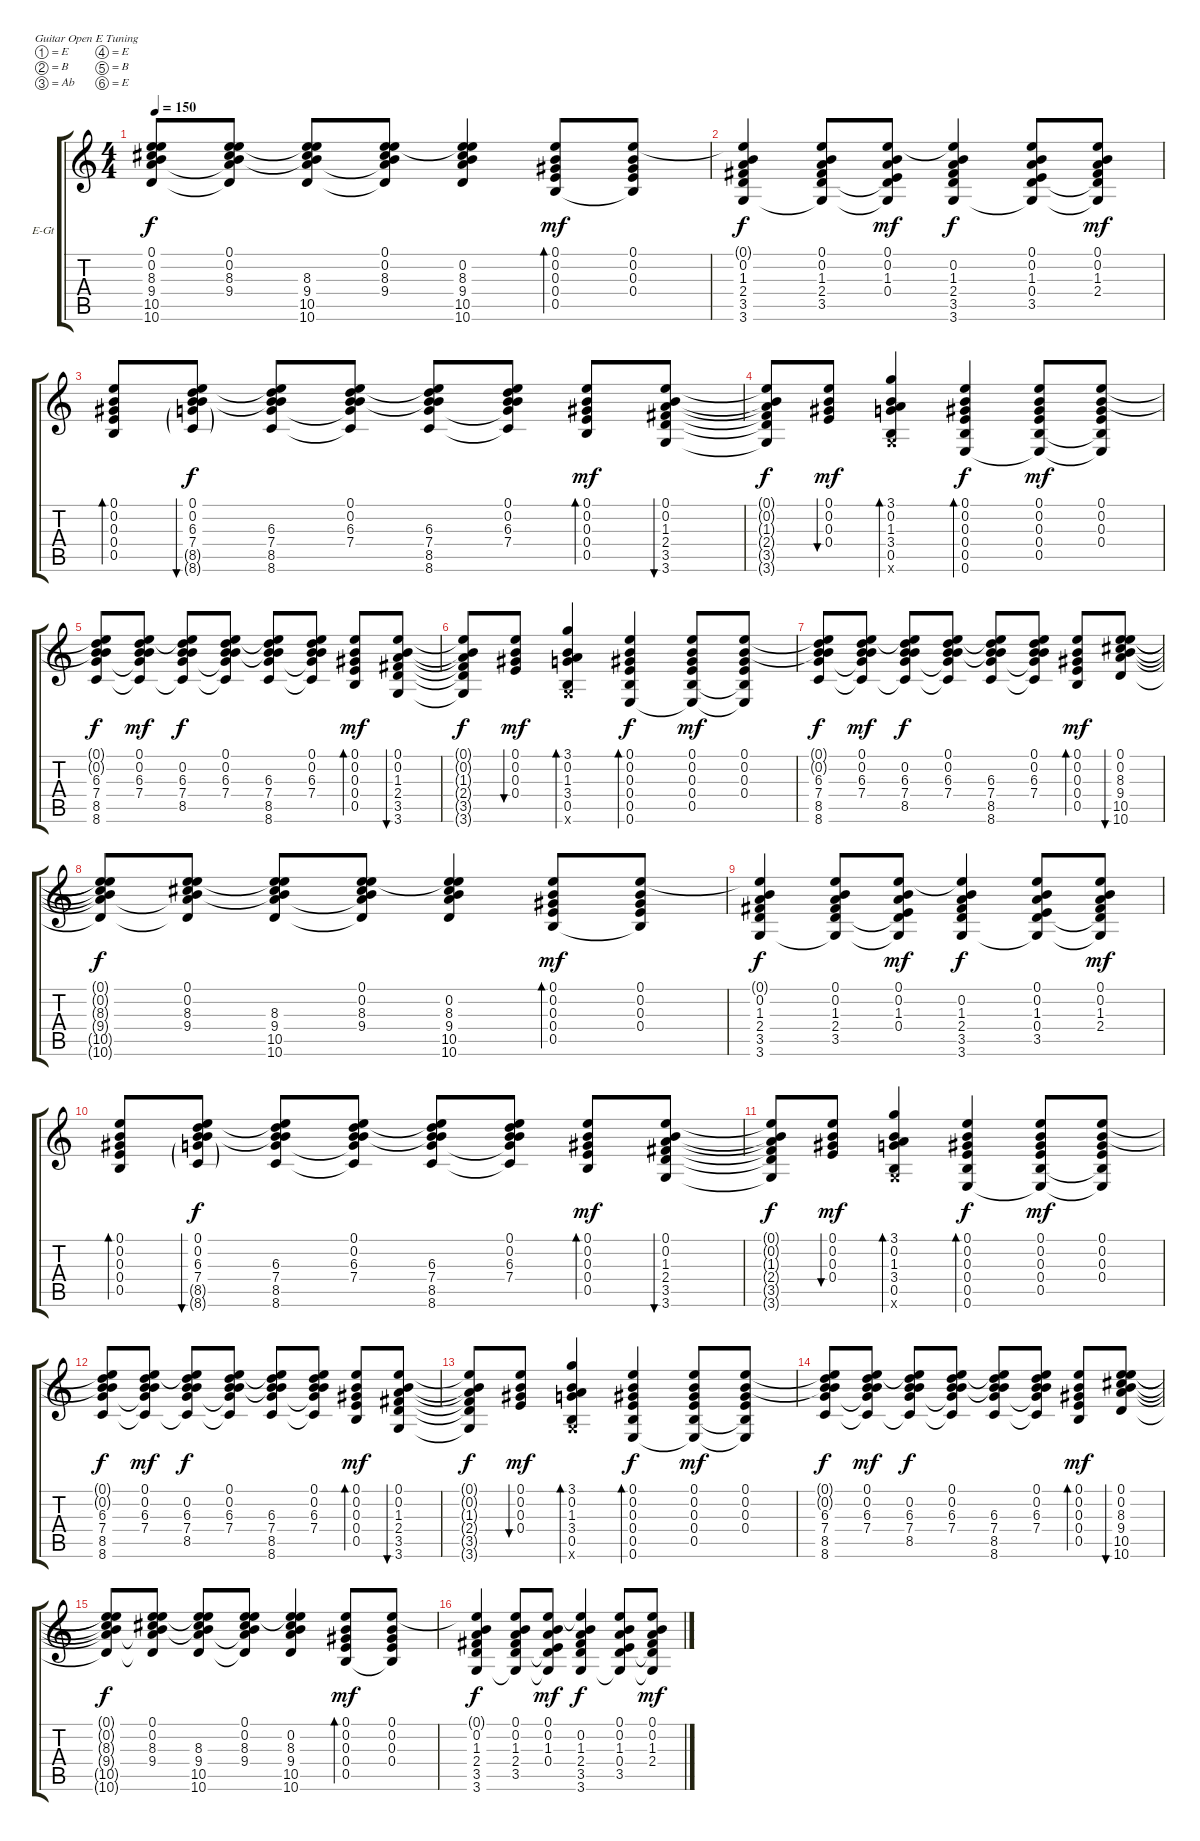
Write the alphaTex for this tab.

\bracketExtendMode groupsimilarinstruments
\firstSystemTrackNameOrientation horizontal
\otherSystemsTrackNameOrientation horizontal
\track ("guitar" "E-Gt") {instrument electricguitarclean}
\staff {score tabs}
\tuning (E4 B3 Ab3 E3 B2 E2)
\ts (4 4)
\tempo 150
\clef g2
\ks c
(0.1{t} 0.2{t} 8.3{t} 9.4{t} 10.5{t} 10.6{t}).8{dy f} (0.1 0.2 8.3 9.4 10.5{t} 10.6{t}).8 (0.1{t} 0.2{t} 8.3 9.4 10.5 10.6).8 (0.1 0.2 8.3 9.4 10.5{t} 10.6{t}).8 (0.1{t} 0.2 8.3 9.4 10.5 10.6).4 (0.1 0.2 0.3 0.4 0.5).8{bd 30 dy mf} (0.1 0.2 0.3 0.4 0.5{t}).8 |
(0.1{t} 0.2 1.3 2.4 3.5 3.6).4{dy f} (0.1 0.2 1.3 2.4 3.5 3.6{t}).8 (0.1 0.2 1.3 0.4 3.5{t} 3.6{t}).8{dy mf} (0.1{t} 0.2 1.3 2.4 3.5 3.6).4{dy f} (0.1 0.2 1.3 0.4 3.5 3.6{t}).8 (0.1 0.2 1.3 2.4 3.5{t} 3.6{t}).8{dy mf} |
(0.1 0.2 0.3 0.4 0.5).8{bd 30} (0.1 0.2 6.3 7.4 8.5{g} 8.6{g}).8{bu 30 dy f} (0.1{t} 0.2{t} 6.3 7.4 8.5 8.6).8 (0.1 0.2 6.3 7.4 8.5{t} 8.6{t}).8 (0.1{t} 0.2{t} 6.3 7.4 8.5 8.6).8 (0.1 0.2 6.3 7.4 8.5{t} 8.6{t}).8 (0.1 0.2 0.3 0.4 0.5).8{bd 30 dy mf} (0.1 0.2 1.3 2.4 3.5 3.6).8{bu 30} |
(0.1{t} 0.2{t} 1.3{t} 2.4{t} 3.5{t} 3.6{t}).8{dy f} (0.1 0.2 0.3 0.4).8{bu 30 dy mf} (3.1 0.2 1.3 3.4 0.5 3.6{x}).4{bd 30} (0.1 0.2 0.3 0.4 0.5 0.6).4{bd 30 dy f} (0.1 0.2 0.3 0.4 0.5 0.6{t}).8{dy mf} (0.1 0.2 0.3 0.4 0.5{t} 0.6{t}).8 |
(0.1{t} 0.2{t} 6.3 7.4 8.5 8.6).8{dy f} (0.1 0.2 6.3 7.4 8.5{t} 8.6{t}).8{dy mf} (0.1{t} 0.2 6.3 7.4 8.5 8.6{t}).8{dy f} (0.1 0.2 6.3 7.4 8.5{t} 8.6{t}).8 (0.1{t} 0.2{t} 6.3 7.4 8.5 8.6).8 (0.1 0.2 6.3 7.4 8.5{t} 8.6{t}).8 (0.1 0.2 0.3 0.4 0.5).8{bd 30 dy mf} (0.1 0.2 1.3 2.4 3.5 3.6).8{bu 30} |
(0.1{t} 0.2{t} 1.3{t} 2.4{t} 3.5{t} 3.6{t}).8{dy f} (0.1 0.2 0.3 0.4).8{bu 30 dy mf} (3.1 0.2 1.3 3.4 0.5 3.6{x}).4{bd 30} (0.1 0.2 0.3 0.4 0.5 0.6).4{bd 30 dy f} (0.1 0.2 0.3 0.4 0.5 0.6{t}).8{dy mf} (0.1 0.2 0.3 0.4 0.5{t} 0.6{t}).8 |
(0.1{t} 0.2{t} 6.3 7.4 8.5 8.6).8{dy f} (0.1 0.2 6.3 7.4 8.5{t} 8.6{t}).8{dy mf} (0.1{t} 0.2 6.3 7.4 8.5 8.6{t}).8{dy f} (0.1 0.2 6.3 7.4 8.5{t} 8.6{t}).8 (0.1{t} 0.2{t} 6.3 7.4 8.5 8.6).8 (0.1 0.2 6.3 7.4 8.5{t} 8.6{t}).8 (0.1 0.2 0.3 0.4 0.5).8{bd 30 dy mf} (0.1 0.2 8.3 9.4 10.5 10.6).8{bu 30} |
(0.1{t} 0.2{t} 8.3{t} 9.4{t} 10.5{t} 10.6{t}).8{dy f} (0.1 0.2 8.3 9.4 10.5{t} 10.6{t}).8 (0.1{t} 0.2{t} 8.3 9.4 10.5 10.6).8 (0.1 0.2 8.3 9.4 10.5{t} 10.6{t}).8 (0.1{t} 0.2 8.3 9.4 10.5 10.6).4 (0.1 0.2 0.3 0.4 0.5).8{bd 30 dy mf} (0.1 0.2 0.3 0.4 0.5{t}).8 |
(0.1{t} 0.2 1.3 2.4 3.5 3.6).4{dy f} (0.1 0.2 1.3 2.4 3.5 3.6{t}).8 (0.1 0.2 1.3 0.4 3.5{t} 3.6{t}).8{dy mf} (0.1{t} 0.2 1.3 2.4 3.5 3.6).4{dy f} (0.1 0.2 1.3 0.4 3.5 3.6{t}).8 (0.1 0.2 1.3 2.4 3.5{t} 3.6{t}).8{dy mf} |
(0.1 0.2 0.3 0.4 0.5).8{bd 30} (0.1 0.2 6.3 7.4 8.5{g} 8.6{g}).8{bu 30 dy f} (0.1{t} 0.2{t} 6.3 7.4 8.5 8.6).8 (0.1 0.2 6.3 7.4 8.5{t} 8.6{t}).8 (0.1{t} 0.2{t} 6.3 7.4 8.5 8.6).8 (0.1 0.2 6.3 7.4 8.5{t} 8.6{t}).8 (0.1 0.2 0.3 0.4 0.5).8{bd 30 dy mf} (0.1 0.2 1.3 2.4 3.5 3.6).8{bu 30} |
(0.1{t} 0.2{t} 1.3{t} 2.4{t} 3.5{t} 3.6{t}).8{dy f} (0.1 0.2 0.3 0.4).8{bu 30 dy mf} (3.1 0.2 1.3 3.4 0.5 3.6{x}).4{bd 30} (0.1 0.2 0.3 0.4 0.5 0.6).4{bd 30 dy f} (0.1 0.2 0.3 0.4 0.5 0.6{t}).8{dy mf} (0.1 0.2 0.3 0.4 0.5{t} 0.6{t}).8 |
(0.1{t} 0.2{t} 6.3 7.4 8.5 8.6).8{dy f} (0.1 0.2 6.3 7.4 8.5{t} 8.6{t}).8{dy mf} (0.1{t} 0.2 6.3 7.4 8.5 8.6{t}).8{dy f} (0.1 0.2 6.3 7.4 8.5{t} 8.6{t}).8 (0.1{t} 0.2{t} 6.3 7.4 8.5 8.6).8 (0.1 0.2 6.3 7.4 8.5{t} 8.6{t}).8 (0.1 0.2 0.3 0.4 0.5).8{bd 30 dy mf} (0.1 0.2 1.3 2.4 3.5 3.6).8{bu 30} |
(0.1{t} 0.2{t} 1.3{t} 2.4{t} 3.5{t} 3.6{t}).8{dy f} (0.1 0.2 0.3 0.4).8{bu 30 dy mf} (3.1 0.2 1.3 3.4 0.5 3.6{x}).4{bd 30} (0.1 0.2 0.3 0.4 0.5 0.6).4{bd 30 dy f} (0.1 0.2 0.3 0.4 0.5 0.6{t}).8{dy mf} (0.1 0.2 0.3 0.4 0.5{t} 0.6{t}).8 |
(0.1{t} 0.2{t} 6.3 7.4 8.5 8.6).8{dy f} (0.1 0.2 6.3 7.4 8.5{t} 8.6{t}).8{dy mf} (0.1{t} 0.2 6.3 7.4 8.5 8.6{t}).8{dy f} (0.1 0.2 6.3 7.4 8.5{t} 8.6{t}).8 (0.1{t} 0.2{t} 6.3 7.4 8.5 8.6).8 (0.1 0.2 6.3 7.4 8.5{t} 8.6{t}).8 (0.1 0.2 0.3 0.4 0.5).8{bd 30 dy mf} (0.1 0.2 8.3 9.4 10.5 10.6).8{bu 30} |
(0.1{t} 0.2{t} 8.3{t} 9.4{t} 10.5{t} 10.6{t}).8{dy f} (0.1 0.2 8.3 9.4 10.5{t} 10.6{t}).8 (0.1{t} 0.2{t} 8.3 9.4 10.5 10.6).8 (0.1 0.2 8.3 9.4 10.5{t} 10.6{t}).8 (0.1{t} 0.2 8.3 9.4 10.5 10.6).4 (0.1 0.2 0.3 0.4 0.5).8{bd 30 dy mf} (0.1 0.2 0.3 0.4 0.5{t}).8 |
(0.1{t} 0.2 1.3 2.4 3.5 3.6).4{dy f} (0.1 0.2 1.3 2.4 3.5 3.6{t}).8 (0.1 0.2 1.3 0.4 3.5{t} 3.6{t}).8{dy mf} (0.1{t} 0.2 1.3 2.4 3.5 3.6).4{dy f} (0.1 0.2 1.3 0.4 3.5 3.6{t}).8 (0.1 0.2 1.3 2.4 3.5{t} 3.6{t}).8{dy mf}
